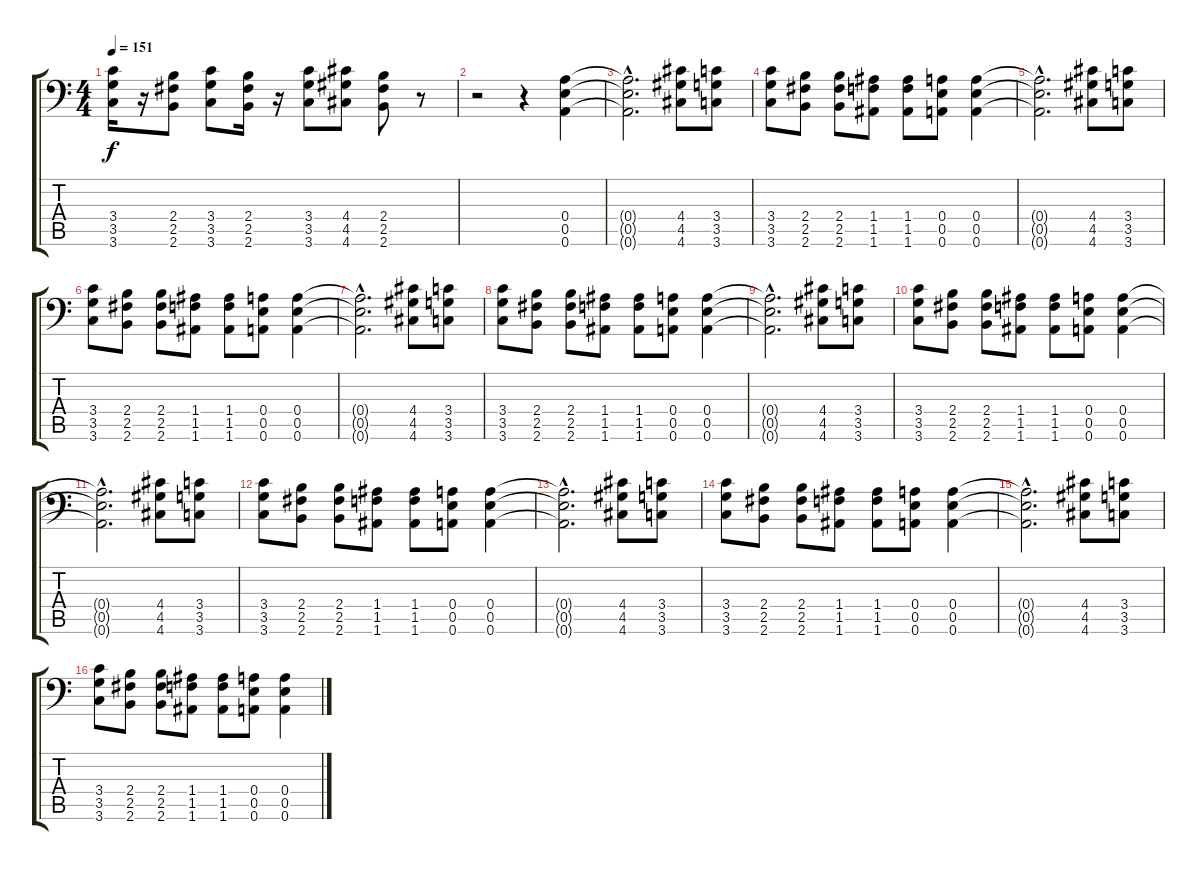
\track "" {instrument distortionguitar}
\staff {score tabs}
\tuning (B3 G3 D3 A2 E2 A1) {hide}
\ts (4 4)
\tempo 151
\clef f4
\ks c
(3.4 3.5 3.6).16{dy f} r.16 (2.4 2.5 2.6).8 (3.4 3.5 3.6).8 (2.4 2.5 2.6).16 r.16 (3.4 3.5 3.6).8 (4.4 4.5 4.6).8 (2.4 2.5 2.6).8 r.8 |
r.2 r.4 (0.4 0.5 0.6).4 |
(0.4{hac t} 0.5{hac t} 0.6{hac t}).2{d} (4.4 4.5 4.6).8 (3.4 3.5 3.6).8 |
(3.4 3.5 3.6).8 (2.4 2.5 2.6).8 (2.4 2.5 2.6).8 (1.4 1.5 1.6).8 (1.4 1.5 1.6).8 (0.4 0.5 0.6).8 (0.4 0.5 0.6).4 |
(0.4{hac t} 0.5{hac t} 0.6{hac t}).2{d} (4.4 4.5 4.6).8 (3.4 3.5 3.6).8 |
(3.4 3.5 3.6).8 (2.4 2.5 2.6).8 (2.4 2.5 2.6).8 (1.4 1.5 1.6).8 (1.4 1.5 1.6).8 (0.4 0.5 0.6).8 (0.4 0.5 0.6).4 |
(0.4{hac t} 0.5{hac t} 0.6{hac t}).2{d} (4.4 4.5 4.6).8 (3.4 3.5 3.6).8 |
(3.4 3.5 3.6).8 (2.4 2.5 2.6).8 (2.4 2.5 2.6).8 (1.4 1.5 1.6).8 (1.4 1.5 1.6).8 (0.4 0.5 0.6).8 (0.4 0.5 0.6).4 |
(0.4{hac t} 0.5{hac t} 0.6{hac t}).2{d} (4.4 4.5 4.6).8 (3.4 3.5 3.6).8 |
(3.4 3.5 3.6).8 (2.4 2.5 2.6).8 (2.4 2.5 2.6).8 (1.4 1.5 1.6).8 (1.4 1.5 1.6).8 (0.4 0.5 0.6).8 (0.4 0.5 0.6).4 |
(0.4{hac t} 0.5{hac t} 0.6{hac t}).2{d} (4.4 4.5 4.6).8 (3.4 3.5 3.6).8 |
(3.4 3.5 3.6).8 (2.4 2.5 2.6).8 (2.4 2.5 2.6).8 (1.4 1.5 1.6).8 (1.4 1.5 1.6).8 (0.4 0.5 0.6).8 (0.4 0.5 0.6).4 |
(0.4{hac t} 0.5{hac t} 0.6{hac t}).2{d} (4.4 4.5 4.6).8 (3.4 3.5 3.6).8 |
(3.4 3.5 3.6).8 (2.4 2.5 2.6).8 (2.4 2.5 2.6).8 (1.4 1.5 1.6).8 (1.4 1.5 1.6).8 (0.4 0.5 0.6).8 (0.4 0.5 0.6).4 |
(0.4{hac t} 0.5{hac t} 0.6{hac t}).2{d} (4.4 4.5 4.6).8 (3.4 3.5 3.6).8 |
(3.4 3.5 3.6).8 (2.4 2.5 2.6).8 (2.4 2.5 2.6).8 (1.4 1.5 1.6).8 (1.4 1.5 1.6).8 (0.4 0.5 0.6).8 (0.4 0.5 0.6).4
